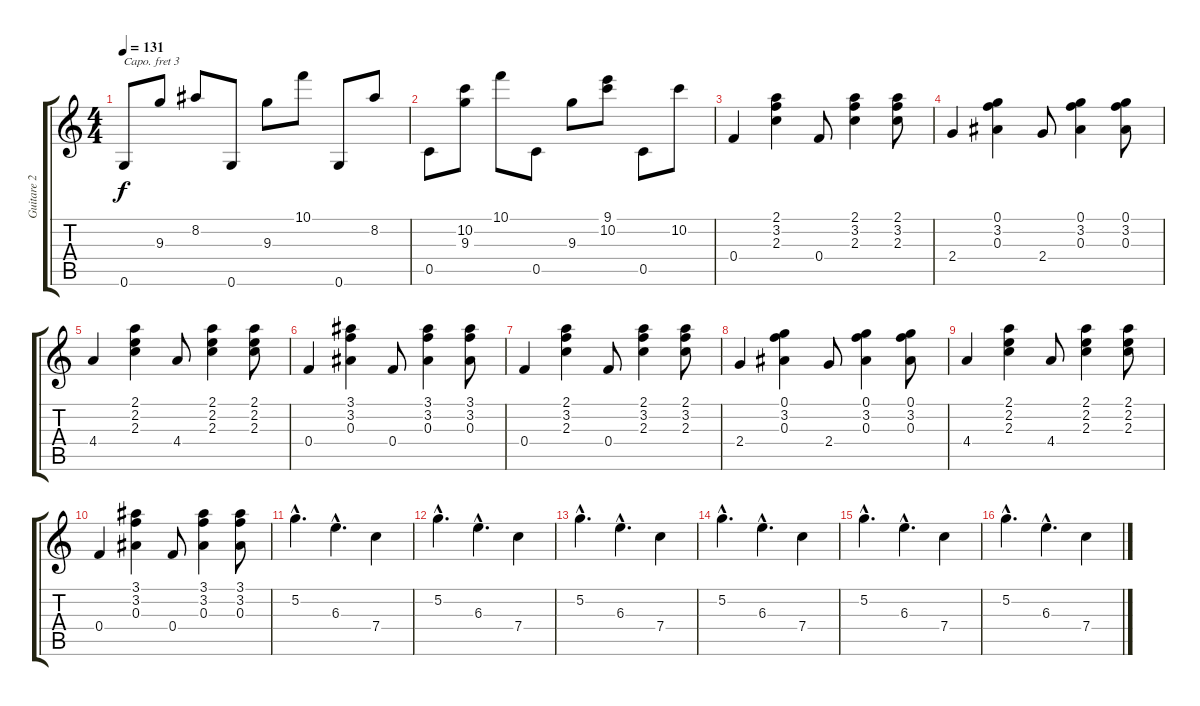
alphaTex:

\track ("Guitare 2" "Guitare 2") {instrument acousticguitarsteel}
\staff {score tabs}
\capo 3
\tuning (E4 B3 G3 D3 A2 E2) {hide}
\ts (4 4)
\tempo 131
\clef g2
\ks c
0.6.8{dy f} 9.3.8 8.2.8 0.6.8 9.3.8 10.1.8 0.6.8 8.2.8 |
0.5.8 (10.2 9.3).8 10.1.8 0.5.8 9.3.8 (9.1 10.2).8 0.5.8 10.2.8 |
0.4.4 (2.1 3.2 2.3).4 0.4.8 (2.1 3.2 2.3).4 (2.1 3.2 2.3).8 |
2.4.4 (0.1 3.2 0.3).4 2.4.8 (0.1 3.2 0.3).4 (0.1 3.2 0.3).8 |
4.4.4 (2.1 2.2 2.3).4 4.4.8 (2.1 2.2 2.3).4 (2.1 2.2 2.3).8 |
0.4.4 (3.1 3.2 0.3).4 0.4.8 (3.1 3.2 0.3).4 (3.1 3.2 0.3).8 |
0.4.4 (2.1 3.2 2.3).4 0.4.8 (2.1 3.2 2.3).4 (2.1 3.2 2.3).8 |
2.4.4 (0.1 3.2 0.3).4 2.4.8 (0.1 3.2 0.3).4 (0.1 3.2 0.3).8 |
4.4.4 (2.1 2.2 2.3).4 4.4.8 (2.1 2.2 2.3).4 (2.1 2.2 2.3).8 |
0.4.4 (3.1 3.2 0.3).4 0.4.8 (3.1 3.2 0.3).4 (3.1 3.2 0.3).8 |
5.2{hac}.4{d} 6.3{hac}.4{d} 7.4.4 |
5.2{hac}.4{d} 6.3{hac}.4{d} 7.4.4 |
5.2{hac}.4{d} 6.3{hac}.4{d} 7.4.4 |
5.2{hac}.4{d} 6.3{hac}.4{d} 7.4.4 |
5.2{hac}.4{d} 6.3{hac}.4{d} 7.4.4 |
5.2{hac}.4{d} 6.3{hac}.4{d} 7.4.4
